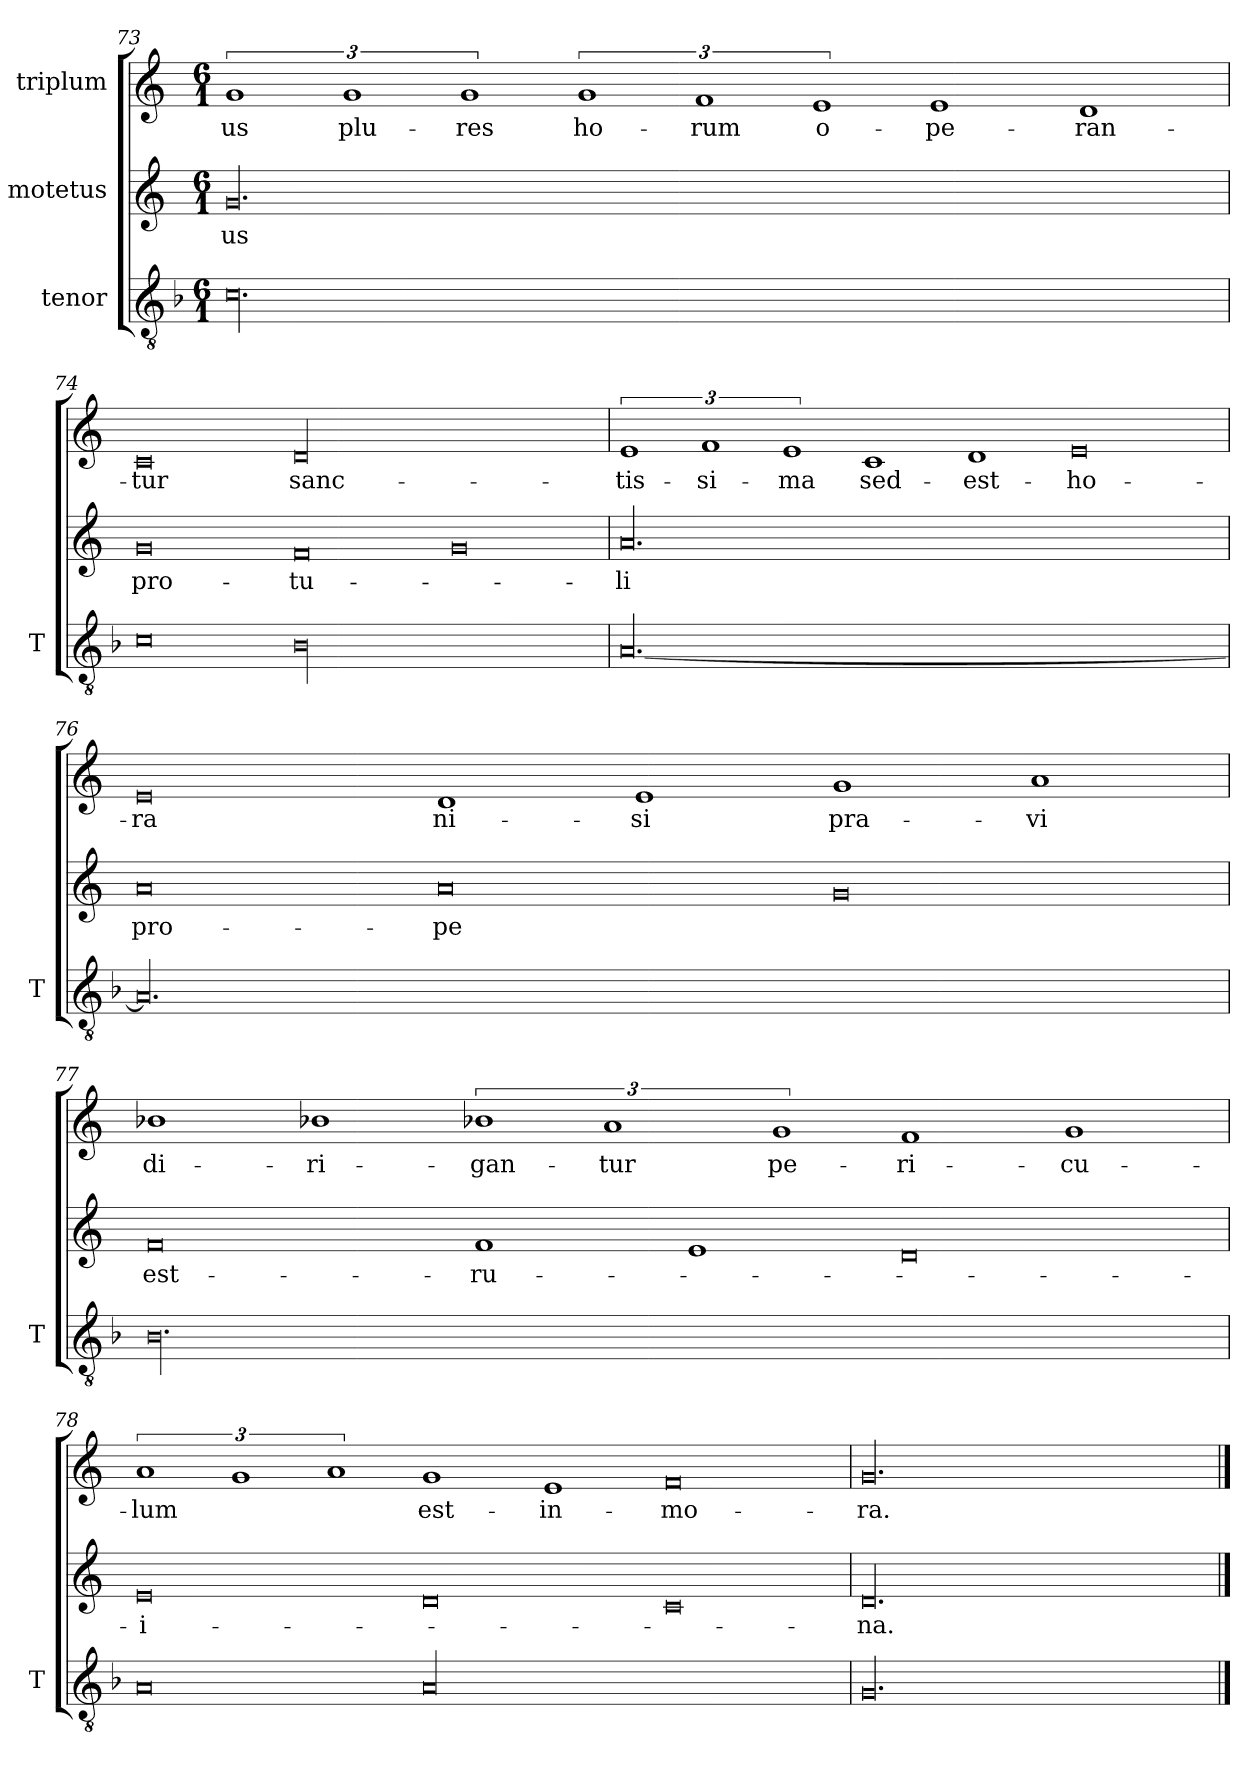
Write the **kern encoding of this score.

**kern	**kern	**text	**kern	**text
*part3	*part2	*part2	*part1	*part1
*staff3	*staff2	*staff2	*staff1	*staff1
*I"tenor	*I"motetus	*	*I"triplum	*
*I'T	*	*	*	*
*clefGv2	*clefG2	*	*clefG2	*
*k[b-]	*k[]	*	*k[]	*
*F:	*C:	*	*C:	*
*M6/1	*M6/1	*	*M6/1	*
=73	=73	=73	=73	=73
00.c\	00.g/	-us	3%2g/	-us
.	.	.	3%2g/	plu-
.	.	.	3%2g/	-res
.	.	.	3%2g/	ho-
.	.	.	3%2f/	-rum
.	.	.	3%2e/	o-
.	.	.	1e/	-pe-
.	.	.	1d/	-ran-
=74	=74	=74	=74	=74
0c\	0g/	pro-	0c/	-tur
00B-\	0f/	-tu-	00d/	sanc-
.	0g/	.	.	.
=75	=75	=75	=75	=75
[00.A/	00.a/	-li	3%2e/	-tis-
.	.	.	3%2f/	-si-
.	.	.	3%2e/	-ma
.	.	.	1c/	sed-
.	.	.	1d/	est-
.	.	.	0e/	ho-
=76	=76	=76	=76	=76
00.A/]	0a/	pro-	0e/	-ra
.	0a/	-pe	1d/	ni-
.	.	.	1e/	-si
.	0g/	.	1g/	pra-
.	.	.	1a/	-vi
!!LO:PB:g=z
=77	=77	=77	=77	=77
00.B-\	0f/	est-	1b-X\	di-
.	.	.	1b-X\	-ri-
.	1f/	ru-	3%2b-X\	-gan-
.	.	.	3%2a/	-tur
.	1e/	.	.	.
.	.	.	3%2g/	pe-
.	0d/	.	1f/	-ri-
.	.	.	1g/	-cu-
=78	=78	=78	=78	=78
0A/	0e/	-i-	3%2a/	-lum
.	.	.	3%2g/	.
.	.	.	3%2a/	.
00A/	0d/	.	1g/	est-
.	.	.	1e/	in-
.	0c/	.	0f/	mo-
=79	=79	=79	=79	=79
00.G/	00.d/	-na.	00.g/	-ra.
==	==	==	==	==
*-	*-	*-	*-	*-
